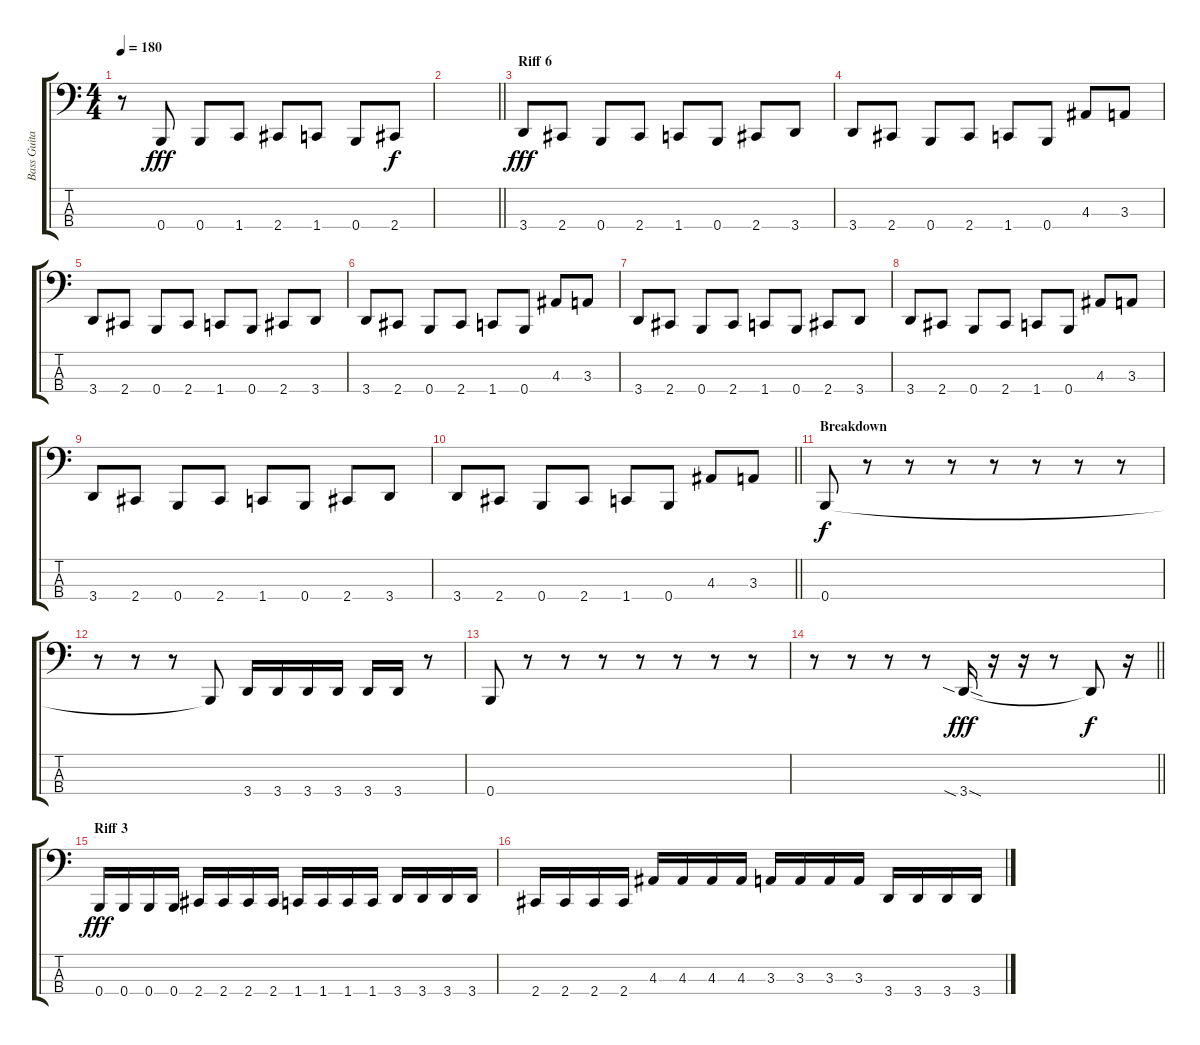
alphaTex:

\track ("Bass Guitar" "Bass Guita") {instrument electricbassfinger}
\staff {score tabs}
\tuning (E2 B1 Gb1 B0) {hide}
\ts (4 4)
\tempo 180
\clef f4
\ks c
r.8{dy f} 0.4.8{dy fff} 0.4.8 1.4.8 2.4.8 1.4.8 0.4.8 2.4.8{dy f} |
\barLineRight lightlight
|
\section ("" "Riff 6")
3.4.8{dy fff} 2.4.8 0.4.8 2.4.8 1.4.8 0.4.8 2.4.8 3.4.8 |
3.4.8 2.4.8 0.4.8 2.4.8 1.4.8 0.4.8 4.3.8 3.3.8 |
3.4.8 2.4.8 0.4.8 2.4.8 1.4.8 0.4.8 2.4.8 3.4.8 |
3.4.8 2.4.8 0.4.8 2.4.8 1.4.8 0.4.8 4.3.8 3.3.8 |
3.4.8 2.4.8 0.4.8 2.4.8 1.4.8 0.4.8 2.4.8 3.4.8 |
3.4.8 2.4.8 0.4.8 2.4.8 1.4.8 0.4.8 4.3.8 3.3.8 |
3.4.8 2.4.8 0.4.8 2.4.8 1.4.8 0.4.8 2.4.8 3.4.8 |
\barLineRight lightlight
3.4.8 2.4.8 0.4.8 2.4.8 1.4.8 0.4.8 4.3.8 3.3.8 |
\section ("" "Breakdown")
0.4.8{dy f} r.8 r.8 r.8 r.8 r.8 r.8 r.8 |
r.8 r.8 r.8 0.4{t}.8 3.4.16 3.4.16 3.4.16 3.4.16 3.4.16 3.4.16 r.8 |
0.4.8 r.8 r.8 r.8 r.8 r.8 r.8 r.8 |
\barLineRight lightlight
r.8 r.8 r.8 r.8 3.4{sia sod}.16{dy fff} r.16 r.16 r.8 3.4{t}.8{dy f} r.16 |
\section ("" "Riff 3")
0.4.16{dy fff} 0.4.16 0.4.16 0.4.16 2.4.16 2.4.16 2.4.16 2.4.16 1.4.16 1.4.16 1.4.16 1.4.16 3.4.16 3.4.16 3.4.16 3.4.16 |
2.4.16 2.4.16 2.4.16 2.4.16 4.3.16 4.3.16 4.3.16 4.3.16 3.3.16 3.3.16 3.3.16 3.3.16 3.4.16 3.4.16 3.4.16 3.4.16
